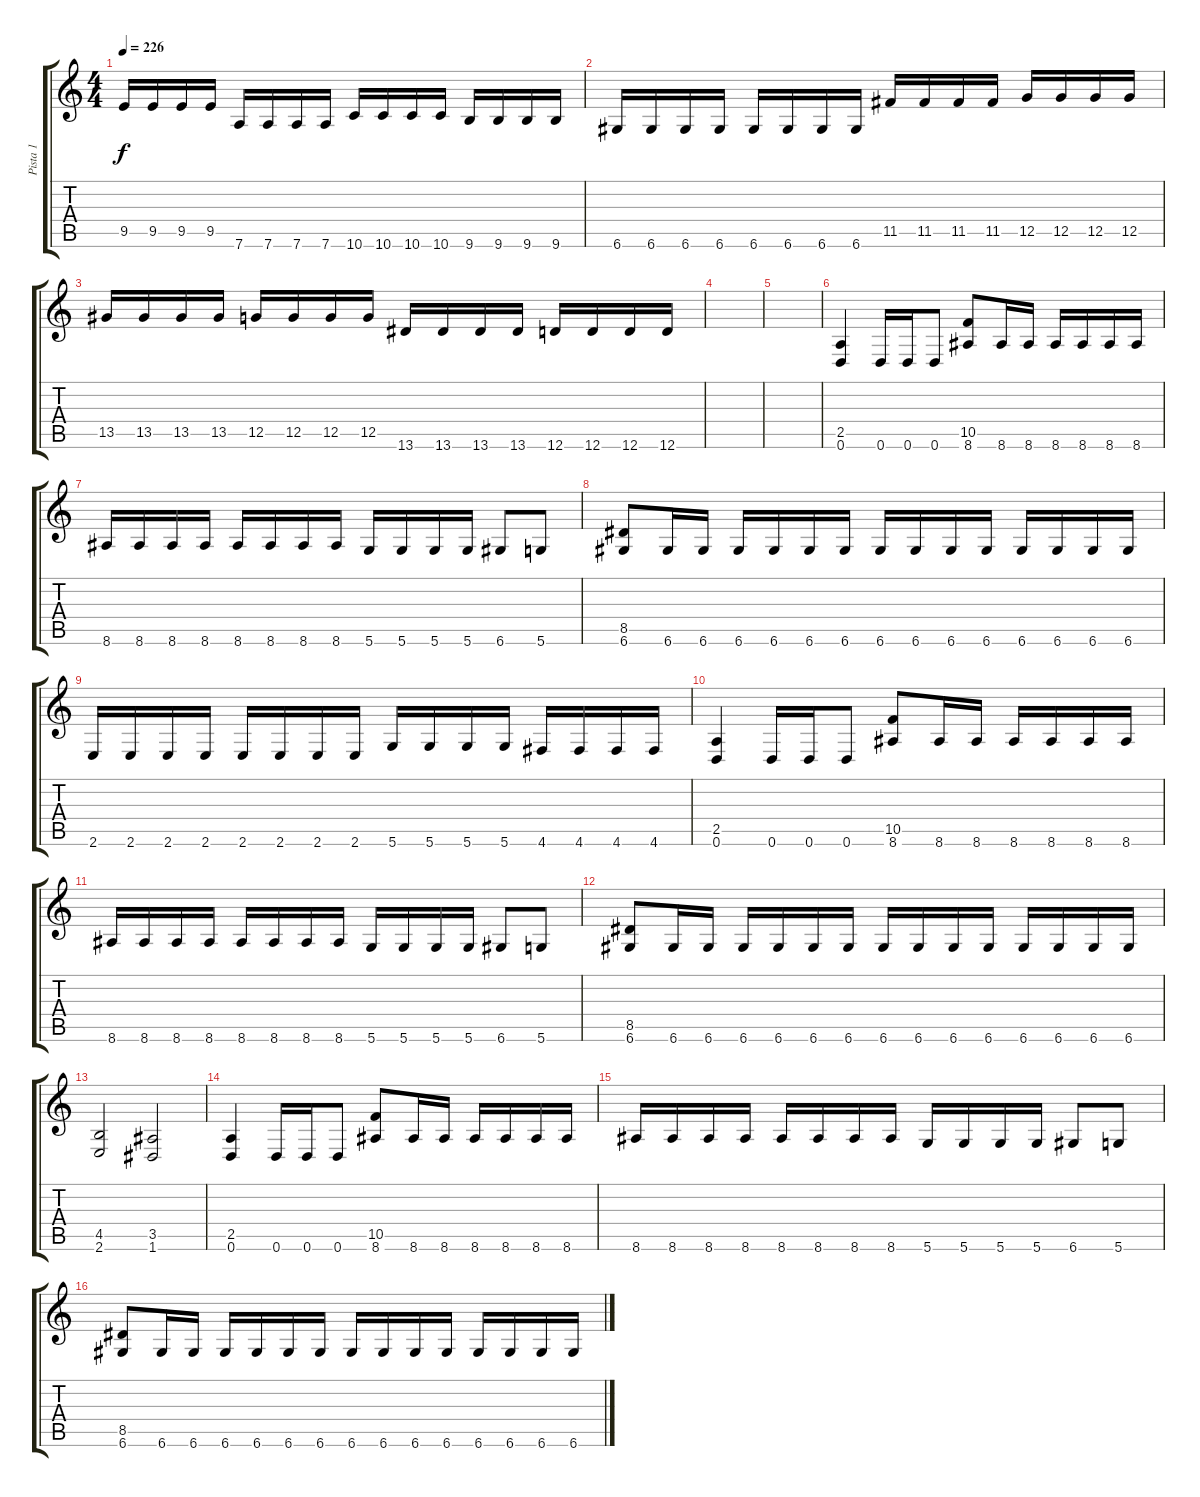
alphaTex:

\track ("Pista 1" "Pista 1") {instrument distortionguitar}
\staff {score tabs}
\tuning (D4 A3 F3 C3 G2 D2) {hide}
\ts (4 4)
\tempo 226
\clef g2
\ks c
9.5.16{dy f} 9.5.16 9.5.16 9.5.16 7.6.16 7.6.16 7.6.16 7.6.16 10.6.16 10.6.16 10.6.16 10.6.16 9.6.16 9.6.16 9.6.16 9.6.16 |
6.6.16 6.6.16 6.6.16 6.6.16 6.6.16 6.6.16 6.6.16 6.6.16 11.5.16 11.5.16 11.5.16 11.5.16 12.5.16 12.5.16 12.5.16 12.5.16 |
13.5.16 13.5.16 13.5.16 13.5.16 12.5.16 12.5.16 12.5.16 12.5.16 13.6.16 13.6.16 13.6.16 13.6.16 12.6.16 12.6.16 12.6.16 12.6.16 |
|
|
(2.5 0.6).4 0.6.16 0.6.16 0.6.8 (10.5 8.6).8 8.6.16 8.6.16 8.6.16 8.6.16 8.6.16 8.6.16 |
8.6.16 8.6.16 8.6.16 8.6.16 8.6.16 8.6.16 8.6.16 8.6.16 5.6.16 5.6.16 5.6.16 5.6.16 6.6.8 5.6.8 |
(8.5 6.6).8 6.6.16 6.6.16 6.6.16 6.6.16 6.6.16 6.6.16 6.6.16 6.6.16 6.6.16 6.6.16 6.6.16 6.6.16 6.6.16 6.6.16 |
2.6.16 2.6.16 2.6.16 2.6.16 2.6.16 2.6.16 2.6.16 2.6.16 5.6.16 5.6.16 5.6.16 5.6.16 4.6.16 4.6.16 4.6.16 4.6.16 |
(2.5 0.6).4 0.6.16 0.6.16 0.6.8 (10.5 8.6).8 8.6.16 8.6.16 8.6.16 8.6.16 8.6.16 8.6.16 |
8.6.16 8.6.16 8.6.16 8.6.16 8.6.16 8.6.16 8.6.16 8.6.16 5.6.16 5.6.16 5.6.16 5.6.16 6.6.8 5.6.8 |
(8.5 6.6).8 6.6.16 6.6.16 6.6.16 6.6.16 6.6.16 6.6.16 6.6.16 6.6.16 6.6.16 6.6.16 6.6.16 6.6.16 6.6.16 6.6.16 |
(4.5 2.6).2 (3.5 1.6).2 |
(2.5 0.6).4 0.6.16 0.6.16 0.6.8 (10.5 8.6).8 8.6.16 8.6.16 8.6.16 8.6.16 8.6.16 8.6.16 |
8.6.16 8.6.16 8.6.16 8.6.16 8.6.16 8.6.16 8.6.16 8.6.16 5.6.16 5.6.16 5.6.16 5.6.16 6.6.8 5.6.8 |
(8.5 6.6).8 6.6.16 6.6.16 6.6.16 6.6.16 6.6.16 6.6.16 6.6.16 6.6.16 6.6.16 6.6.16 6.6.16 6.6.16 6.6.16 6.6.16
